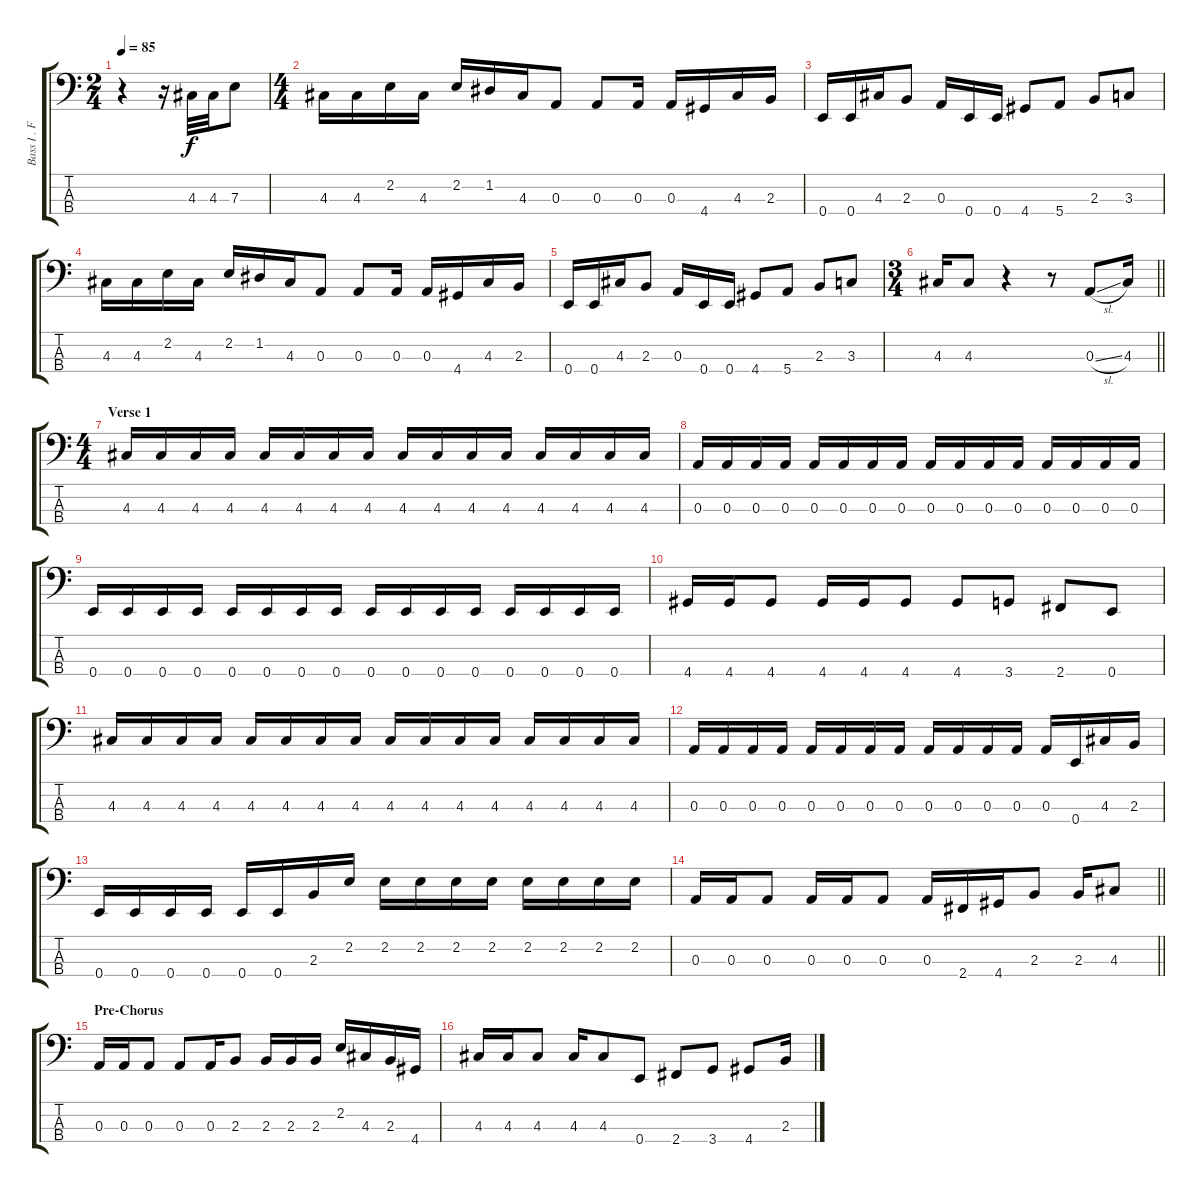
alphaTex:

\track ("Bass I . Finger" "Bass I . F") {instrument electricbassfinger}
\staff {score tabs}
\tuning (G2 D2 A1 E1) {hide}
\ts (2 4)
\tempo 85
\clef f4
\ks c
r.4{dy f instrument electricbassfinger} r.16 4.3.32 4.3.32 7.3.8 |
\ts (4 4)
4.3.16 4.3.16 2.2.16 4.3.16 2.2.16 1.2.16 4.3.16 0.3.8 0.3.8 0.3.16 0.3.16 4.4.16 4.3.16 2.3.16 |
0.4.16 0.4.16 4.3.16 2.3.8 0.3.16 0.4.16 0.4.16 4.4.8 5.4.8 2.3.8 3.3.8 |
4.3.16 4.3.16 2.2.16 4.3.16 2.2.16 1.2.16 4.3.16 0.3.8 0.3.8 0.3.16 0.3.16 4.4.16 4.3.16 2.3.16 |
0.4.16 0.4.16 4.3.16 2.3.8 0.3.16 0.4.16 0.4.16 4.4.8 5.4.8 2.3.8 3.3.8 |
\ts (3 4)
\barLineRight lightlight
4.3.16 4.3.8 r.4 r.8 0.3{sl}.8 4.3.16 |
\ts (4 4)
\section ("" "Verse 1")
4.3.16 4.3.16 4.3.16 4.3.16 4.3.16 4.3.16 4.3.16 4.3.16 4.3.16 4.3.16 4.3.16 4.3.16 4.3.16 4.3.16 4.3.16 4.3.16 |
0.3.16 0.3.16 0.3.16 0.3.16 0.3.16 0.3.16 0.3.16 0.3.16 0.3.16 0.3.16 0.3.16 0.3.16 0.3.16 0.3.16 0.3.16 0.3.16 |
0.4.16 0.4.16 0.4.16 0.4.16 0.4.16 0.4.16 0.4.16 0.4.16 0.4.16 0.4.16 0.4.16 0.4.16 0.4.16 0.4.16 0.4.16 0.4.16 |
4.4.16 4.4.16 4.4.8 4.4.16 4.4.16 4.4.8 4.4.8 3.4.8 2.4.8 0.4.8 |
4.3.16 4.3.16 4.3.16 4.3.16 4.3.16 4.3.16 4.3.16 4.3.16 4.3.16 4.3.16 4.3.16 4.3.16 4.3.16 4.3.16 4.3.16 4.3.16 |
0.3.16 0.3.16 0.3.16 0.3.16 0.3.16 0.3.16 0.3.16 0.3.16 0.3.16 0.3.16 0.3.16 0.3.16 0.3.16 0.4.16 4.3.16 2.3.16 |
0.4.16 0.4.16 0.4.16 0.4.16 0.4.16 0.4.16 2.3.16 2.2.16 2.2.16 2.2.16 2.2.16 2.2.16 2.2.16 2.2.16 2.2.16 2.2.16 |
\barLineRight lightlight
0.3.16 0.3.16 0.3.8 0.3.16 0.3.16 0.3.8 0.3.16 2.4.16 4.4.16 2.3.8 2.3.16 4.3.8 |
\section ("" "Pre-Chorus")
0.3.16 0.3.16 0.3.8 0.3.8 0.3.16 2.3.8 2.3.16 2.3.16 2.3.16 2.2.16 4.3.16 2.3.16 4.4.16 |
4.3.16 4.3.16 4.3.8 4.3.16 4.3.8 0.4.8 2.4.8 3.4.8 4.4.8 2.3.16
